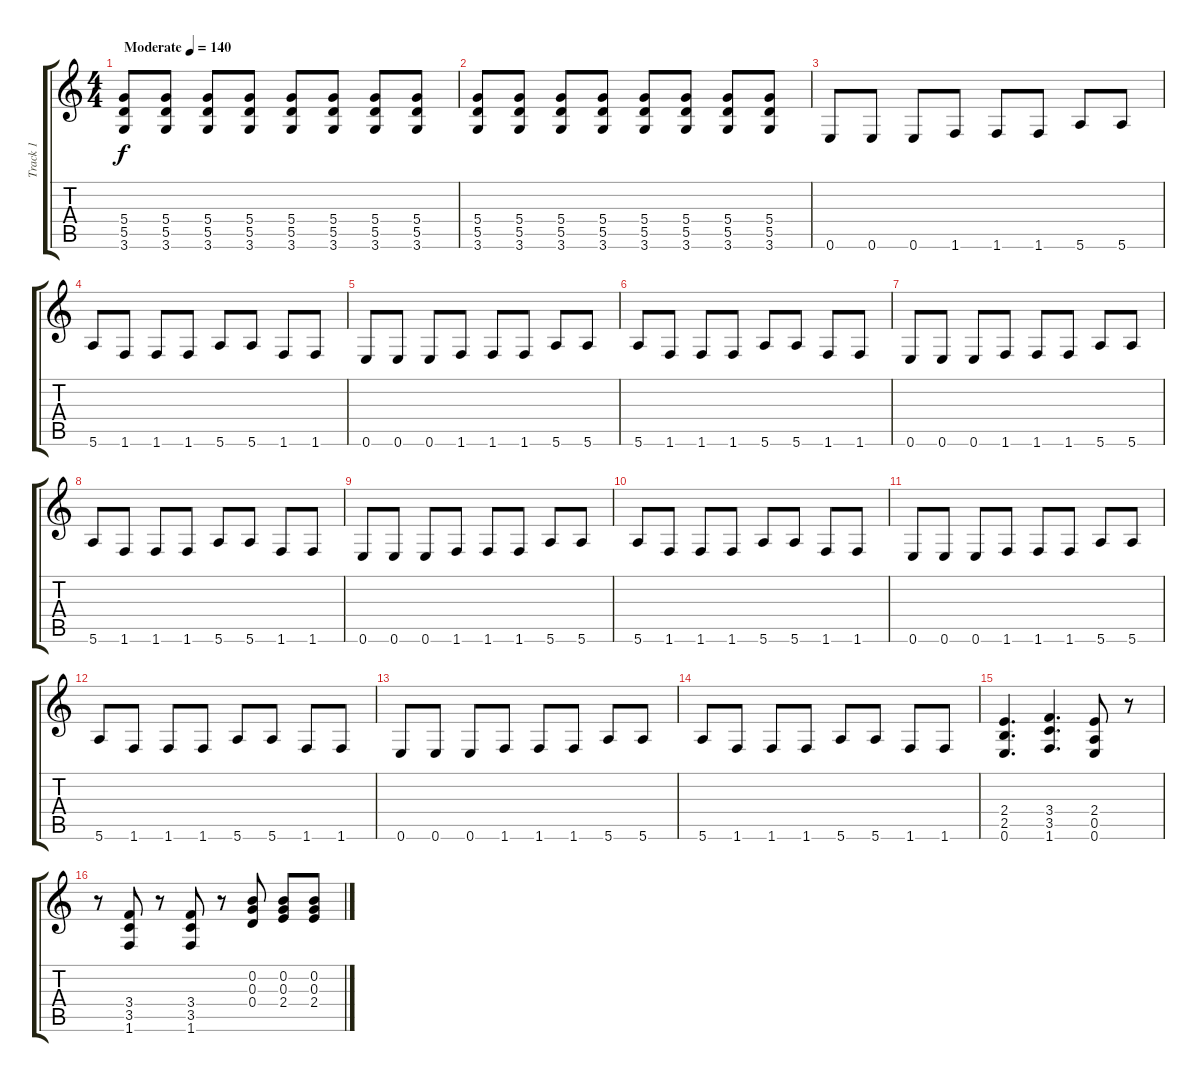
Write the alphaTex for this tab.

\track ("Track 1" "Track 1") {instrument distortionguitar}
\staff {score tabs}
\tuning (E4 B3 G3 D3 A2 E2) {hide}
\ts (4 4)
\tempo (140 "Moderate")
\clef g2
\ks c
(5.4 5.5 3.6).8{dy f instrument distortionguitar} (5.4 5.5 3.6).8 (5.4 5.5 3.6).8 (5.4 5.5 3.6).8 (5.4 5.5 3.6).8 (5.4 5.5 3.6).8 (5.4 5.5 3.6).8 (5.4 5.5 3.6).8 |
(5.4 5.5 3.6).8 (5.4 5.5 3.6).8 (5.4 5.5 3.6).8 (5.4 5.5 3.6).8 (5.4 5.5 3.6).8 (5.4 5.5 3.6).8 (5.4 5.5 3.6).8 (5.4 5.5 3.6).8 |
0.6.8 0.6.8 0.6.8 1.6.8 1.6.8 1.6.8 5.6.8 5.6.8 |
5.6.8 1.6.8 1.6.8 1.6.8 5.6.8 5.6.8 1.6.8 1.6.8 |
0.6.8 0.6.8 0.6.8 1.6.8 1.6.8 1.6.8 5.6.8 5.6.8 |
5.6.8 1.6.8 1.6.8 1.6.8 5.6.8 5.6.8 1.6.8 1.6.8 |
0.6.8 0.6.8 0.6.8 1.6.8 1.6.8 1.6.8 5.6.8 5.6.8 |
5.6.8 1.6.8 1.6.8 1.6.8 5.6.8 5.6.8 1.6.8 1.6.8 |
0.6.8 0.6.8 0.6.8 1.6.8 1.6.8 1.6.8 5.6.8 5.6.8 |
5.6.8 1.6.8 1.6.8 1.6.8 5.6.8 5.6.8 1.6.8 1.6.8 |
0.6.8 0.6.8 0.6.8 1.6.8 1.6.8 1.6.8 5.6.8 5.6.8 |
5.6.8 1.6.8 1.6.8 1.6.8 5.6.8 5.6.8 1.6.8 1.6.8 |
0.6.8 0.6.8 0.6.8 1.6.8 1.6.8 1.6.8 5.6.8 5.6.8 |
5.6.8 1.6.8 1.6.8 1.6.8 5.6.8 5.6.8 1.6.8 1.6.8 |
(2.4 2.5 0.6).4{d} (3.4 3.5 1.6).4{d} (2.4 0.5 0.6).8 r.8 |
r.8 (3.4 3.5 1.6).8 r.8 (3.4 3.5 1.6).8 r.8 (0.2 0.3 0.4).8 (0.2 0.3 2.4).8 (0.2 0.3 2.4).8
